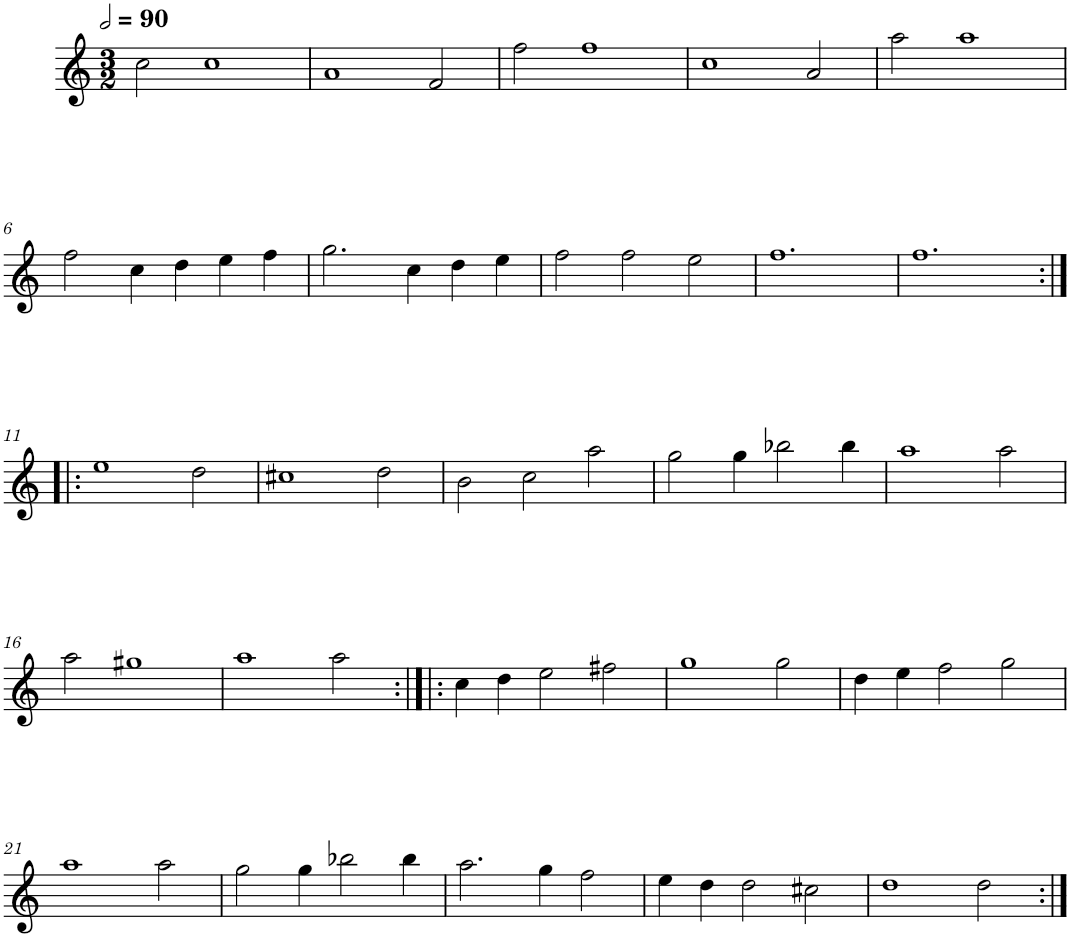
**kern
*part1
*staff1
*I"Cinq parties
*clefG2
*k[]
*M3/2
*MM180
=1
2cc\
1cc
=2
1a
2f/
=3
2ff\
1ff
=4
1cc
2a/
=5
2aa\
1aa
!!LO:LB:g=z
=6
2ff\
4cc\
4dd\
4ee\
4ff\
=7
2.gg\
4cc\
4dd\
4ee\
=8
2ff\
2ff\
2ee\
=9
1.ff
=10
1.ff
!!LO:LB:g=z
=11:|!|:
1ee
2dd\
=12
1cc#X
2dd\
=13
2b\
2cc\
2aa\
=14
2gg\
4gg\
2bb-X\
4bb-\
=15
1aa
2aa\
!!LO:LB:g=z
=16
2aa\
1gg#X
=17
1aa
2aa\
=18:|!|:
4cc\
4dd\
2ee\
2ff#X\
=19
1gg
2gg\
=20
4dd\
4ee\
2ff\
2gg\
!!LO:LB:g=z
=21
1aa
2aa\
=22
2gg\
4gg\
2bb-X\
4bb-\
=23
2.aa\
4gg\
2ff\
=24
4ee\
4dd\
2dd\
2cc#X\
=25
1dd
2dd\
=:|!
*-
